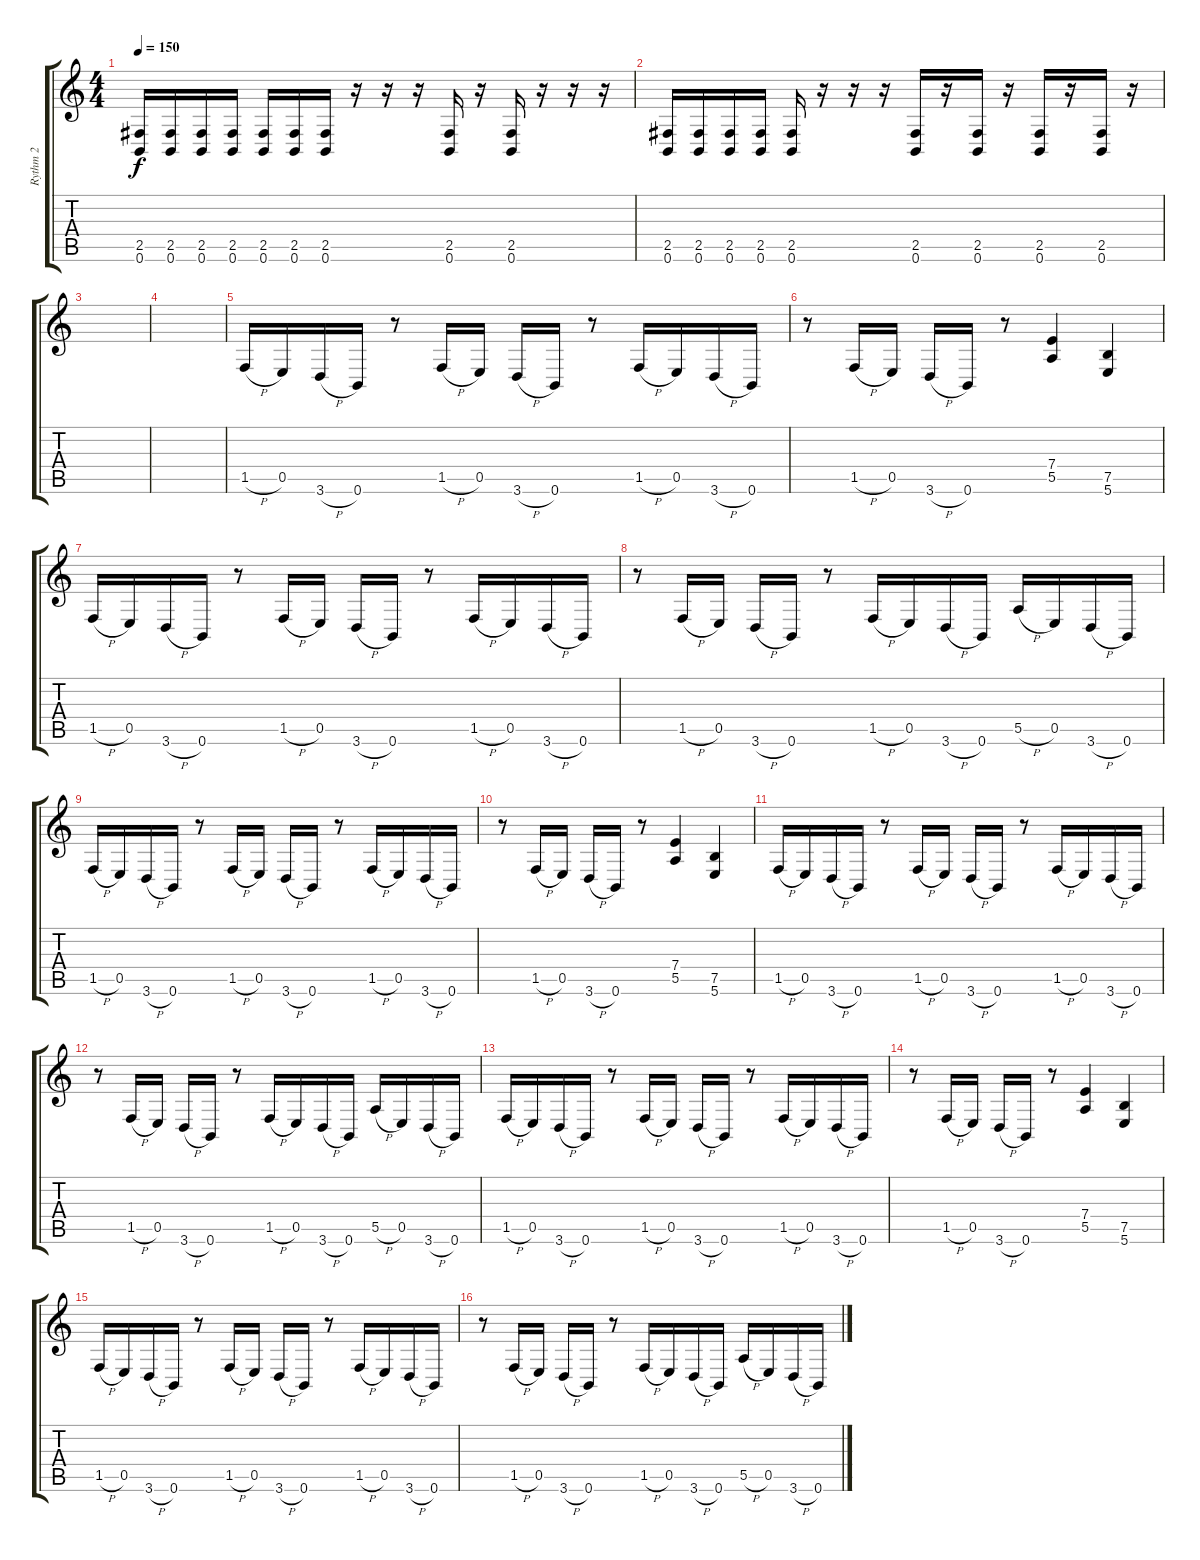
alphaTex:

\track ("Rythm 2" "Rythm 2") {instrument distortionguitar}
\staff {score tabs}
\tuning (B3 Gb3 D3 A2 E2 B1) {hide}
\ts (4 4)
\tempo 150
\clef g2
\ks c
(2.5 0.6).16{dy f} (2.5 0.6).16 (2.5 0.6).16 (2.5 0.6).16 (2.5 0.6).16 (2.5 0.6).16 (2.5 0.6).16 r.16 r.16 r.16 (2.5 0.6).16 r.16 (2.5 0.6).16 r.16 r.16 r.16 |
(2.5 0.6).16 (2.5 0.6).16 (2.5 0.6).16 (2.5 0.6).16 (2.5 0.6).16 r.16 r.16 r.16 (2.5 0.6).16 r.16 (2.5 0.6).16 r.16 (2.5 0.6).16 r.16 (2.5 0.6).16 r.16 |
|
|
1.5{h}.16 0.5.16 3.6{h}.16 0.6.16 r.8 1.5{h}.16 0.5.16 3.6{h}.16 0.6.16 r.8 1.5{h}.16 0.5.16 3.6{h}.16 0.6.16 |
r.8 1.5{h}.16 0.5.16 3.6{h}.16 0.6.16 r.8 (7.4 5.5).4 (7.5 5.6).4 |
1.5{h}.16 0.5.16 3.6{h}.16 0.6.16 r.8 1.5{h}.16 0.5.16 3.6{h}.16 0.6.16 r.8 1.5{h}.16 0.5.16 3.6{h}.16 0.6.16 |
r.8 1.5{h}.16 0.5.16 3.6{h}.16 0.6.16 r.8 1.5{h}.16 0.5.16 3.6{h}.16 0.6.16 5.5{h}.16 0.5.16 3.6{h}.16 0.6.16 |
1.5{h}.16 0.5.16 3.6{h}.16 0.6.16 r.8 1.5{h}.16 0.5.16 3.6{h}.16 0.6.16 r.8 1.5{h}.16 0.5.16 3.6{h}.16 0.6.16 |
r.8 1.5{h}.16 0.5.16 3.6{h}.16 0.6.16 r.8 (7.4 5.5).4 (7.5 5.6).4 |
1.5{h}.16 0.5.16 3.6{h}.16 0.6.16 r.8 1.5{h}.16 0.5.16 3.6{h}.16 0.6.16 r.8 1.5{h}.16 0.5.16 3.6{h}.16 0.6.16 |
r.8 1.5{h}.16 0.5.16 3.6{h}.16 0.6.16 r.8 1.5{h}.16 0.5.16 3.6{h}.16 0.6.16 5.5{h}.16 0.5.16 3.6{h}.16 0.6.16 |
1.5{h}.16 0.5.16 3.6{h}.16 0.6.16 r.8 1.5{h}.16 0.5.16 3.6{h}.16 0.6.16 r.8 1.5{h}.16 0.5.16 3.6{h}.16 0.6.16 |
r.8 1.5{h}.16 0.5.16 3.6{h}.16 0.6.16 r.8 (7.4 5.5).4 (7.5 5.6).4 |
1.5{h}.16 0.5.16 3.6{h}.16 0.6.16 r.8 1.5{h}.16 0.5.16 3.6{h}.16 0.6.16 r.8 1.5{h}.16 0.5.16 3.6{h}.16 0.6.16 |
r.8 1.5{h}.16 0.5.16 3.6{h}.16 0.6.16 r.8 1.5{h}.16 0.5.16 3.6{h}.16 0.6.16 5.5{h}.16 0.5.16 3.6{h}.16 0.6.16
